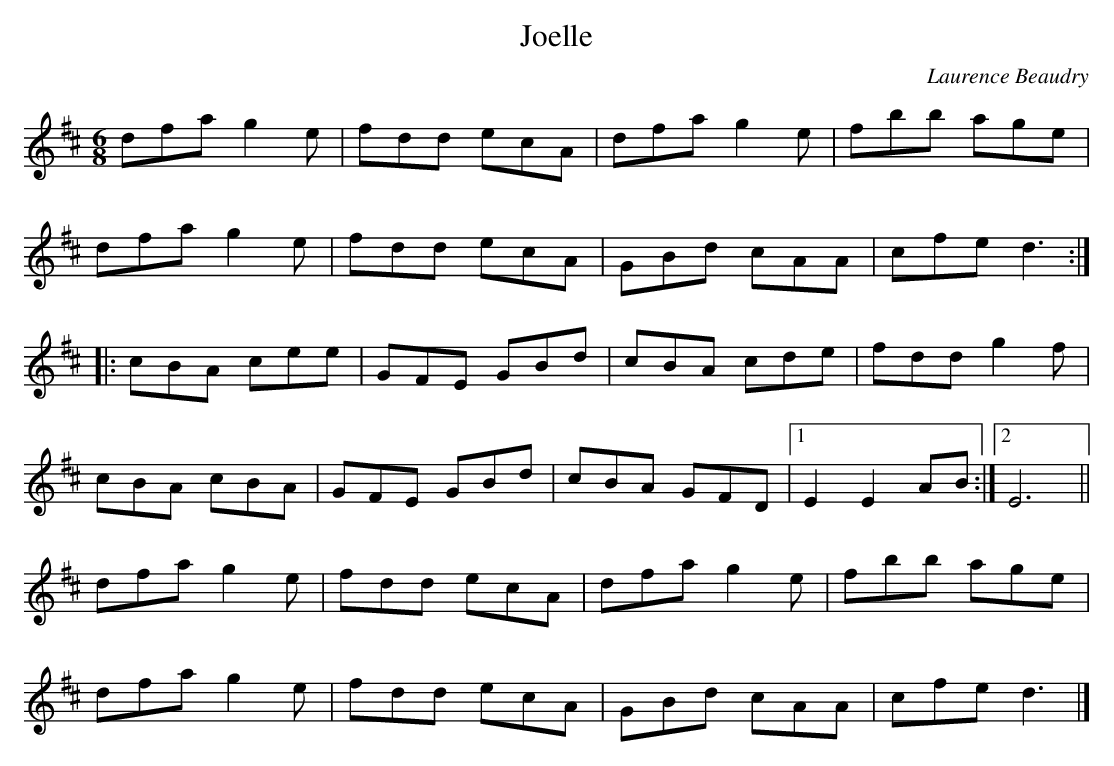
X:1'1'
T:Joelle
C:Laurence Beaudry
M:6/8
L:1/8
K:D
dfa g2e | fdd ecA | dfa g2e | fbb age |
dfa g2e | fdd ecA | GBd cAA | cfe d3 ::
cBA cee | GFE GBd | cBA cde | fdd g2f |
cBA cBA | GFE GBd | cBA GFD |1 E2E2 AB :|2 E6 ||
dfa g2e | fdd ecA | dfa g2e | fbb age |
dfa g2e | fdd ecA | GBd cAA | cfe d3 |]
